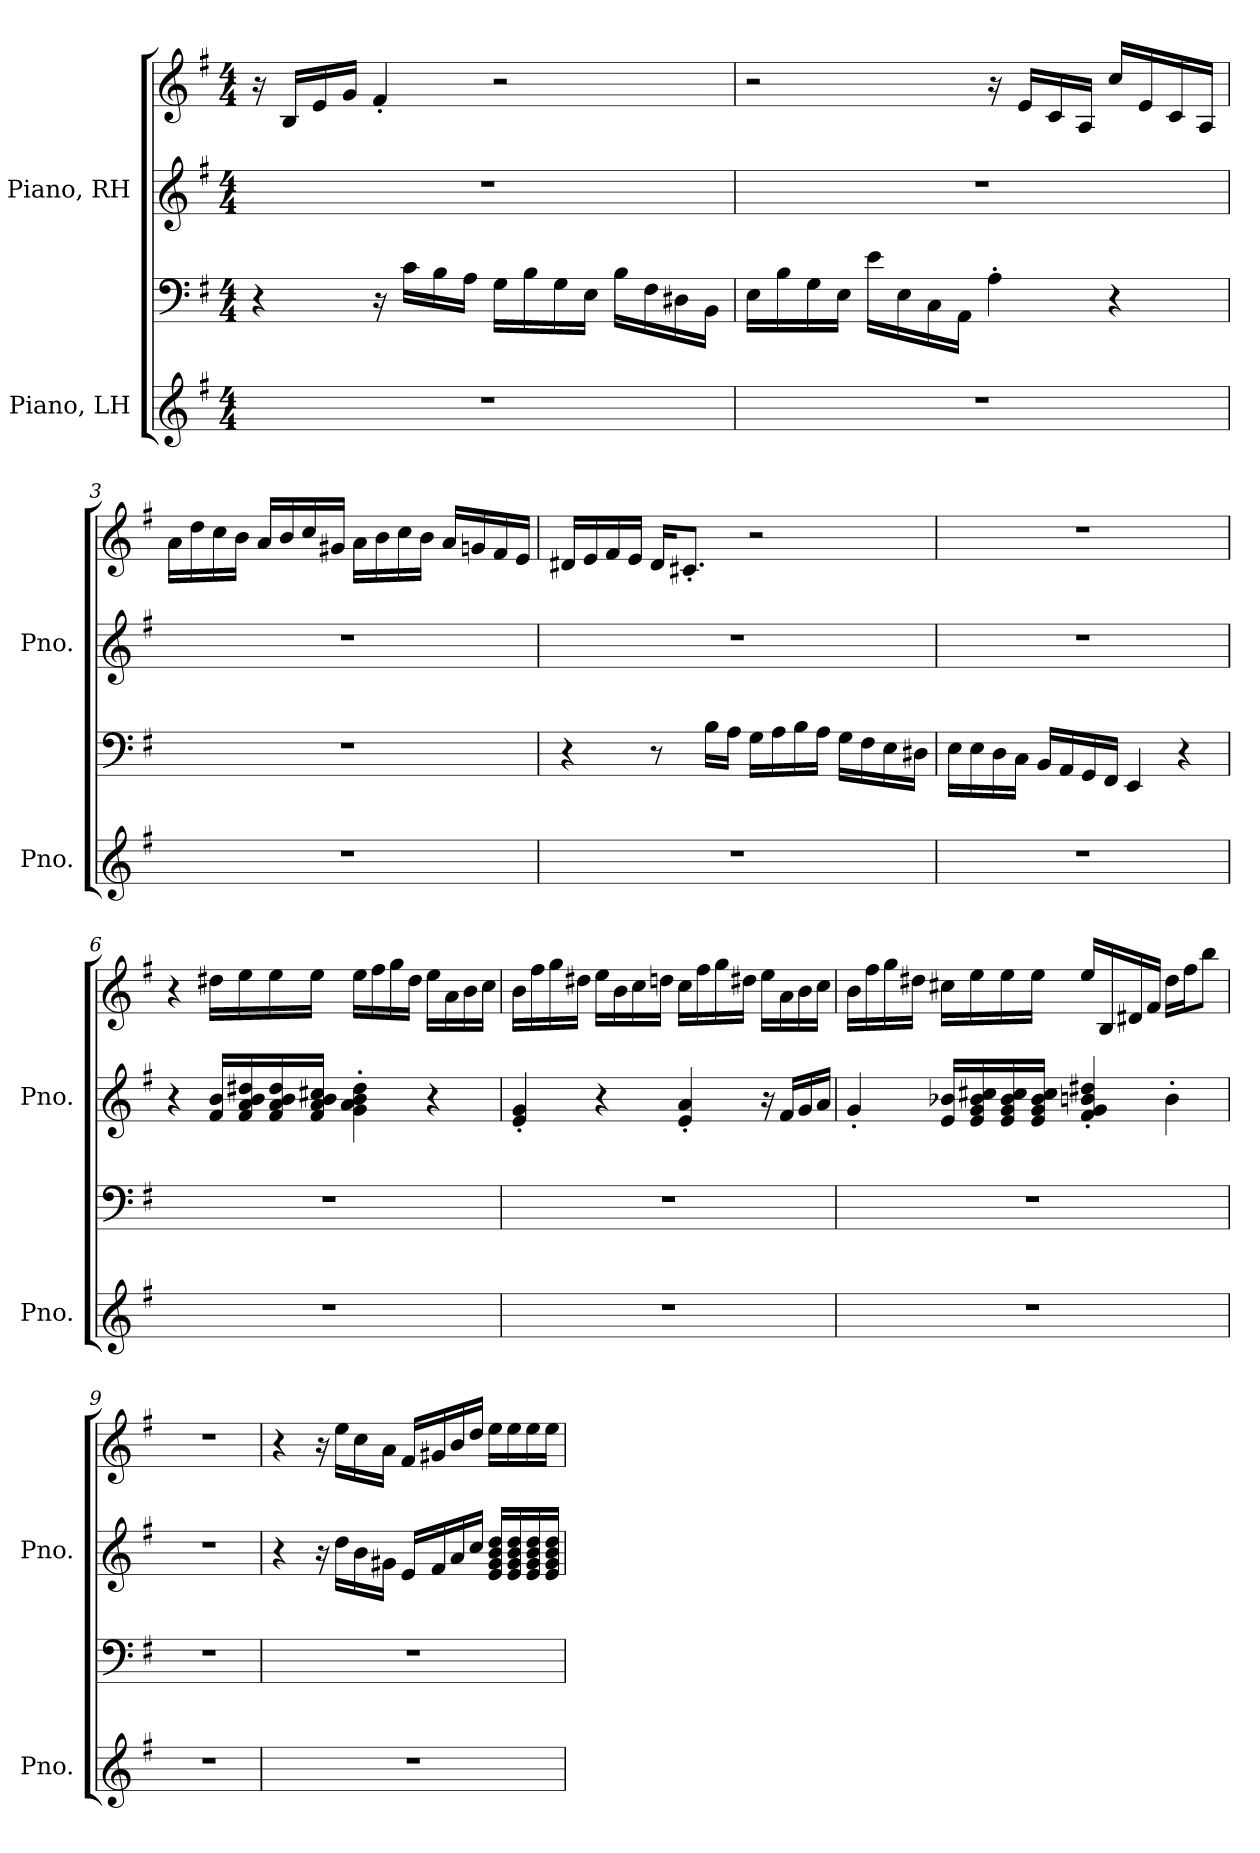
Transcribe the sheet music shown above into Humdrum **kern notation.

**kern	**kern	**kern	**kern
*part2	*part2	*part1	*part1
*staff4	*staff3	*staff2	*staff1
*I"Piano, LH	*	*I"Piano, RH	*
*I'Pno.	*	*I'Pno.	*
*clefG2	*clefF4	*clefG2	*clefG2
*k[f#]	*k[f#]	*k[f#]	*k[f#]
*M4/4	*M4/4	*M4/4	*M4/4
*MM90	*MM90	*MM90	*MM90
=1	=1	=1	=1
1r	4r	1r	16r
.	.	.	16B/LL
.	.	.	16e/
.	.	.	16g/JJ
.	16r	.	4f#'/
.	16c\LL	.	.
.	16B\	.	.
.	16A\JJ	.	.
.	16G\LL	.	2r
.	16B\	.	.
.	16G\	.	.
.	16E\JJ	.	.
.	16B\LL	.	.
.	16F#\	.	.
.	16D#X\	.	.
.	16BB\JJ	.	.
=2	=2	=2	=2
1r	16E\LL	1r	2r
.	16B\	.	.
.	16G\	.	.
.	16E\JJ	.	.
.	16e\LL	.	.
.	16E\	.	.
.	16C\	.	.
.	16AA\JJ	.	.
.	4A'\	.	16r
.	.	.	16e/LL
.	.	.	16c/
.	.	.	16A/JJ
.	4r	.	16cc/LL
.	.	.	16e/
.	.	.	16c/
.	.	.	16A/JJ
!!LO:LB:g=z
=3	=3	=3	=3
1r	1r	1r	16a\LL
.	.	.	16dd\
.	.	.	16cc\
.	.	.	16b\JJ
.	.	.	16a/LL
.	.	.	16b/
.	.	.	16cc/
.	.	.	16g#X/JJ
.	.	.	16a\LL
.	.	.	16b\
.	.	.	16cc\
.	.	.	16b\JJ
.	.	.	16a/LL
.	.	.	16gn/
.	.	.	16f#/
.	.	.	16e/JJ
=4	=4	=4	=4
1r	4r	1r	16d#X/LL
.	.	.	16e/
.	.	.	16f#/
.	.	.	16e/JJ
.	8r	.	16d#/KL
.	.	.	8.c#X'/J
.	16B\LL	.	.
.	16A\JJ	.	.
.	16G\LL	.	2r
.	16A\	.	.
.	16B\	.	.
.	16A\JJ	.	.
.	16G\LL	.	.
.	16F#\	.	.
.	16E\	.	.
.	16D#X\JJ	.	.
=5	=5	=5	=5
1r	16E\LL	1r	1r
.	16E\	.	.
.	16D\	.	.
.	16C\JJ	.	.
.	16BB/LL	.	.
.	16AA/	.	.
.	16GG/	.	.
.	16FF#/JJ	.	.
.	4EE/	.	.
.	4r	.	.
!!LO:LB:g=z
=6	=6	=6	=6
1r	1r	4r	4r
.	.	16f#/ 16b/LL	16dd#X\LL
.	.	16f#/ 16a/ 16b/ 16dd#X/	16ee\
.	.	16f#/ 16a/ 16b/ 16dd#/	16ee\
.	.	16f#/ 16a/ 16b/ 16cc#X/JJ	16ee\JJ
.	.	4g\' 4a\' 4b\' 4dd#\'	16ee\LL
.	.	.	16ff#\
.	.	.	16gg\
.	.	.	16dd#\JJ
.	.	4r	16ee\LL
.	.	.	16a\
.	.	.	16b\
.	.	.	16cc\JJ
=7	=7	=7	=7
1r	1r	4e/' 4g/'	16b\LL
.	.	.	16ff#\
.	.	.	16gg\
.	.	.	16dd#X\JJ
.	.	4r	16ee\LL
.	.	.	16b\
.	.	.	16cc\
.	.	.	16ddn\JJ
.	.	4e/' 4a/'	16cc\LL
.	.	.	16ff#\
.	.	.	16gg\
.	.	.	16dd#X\JJ
.	.	16r	16ee\LL
.	.	16f#/LL	16a\
.	.	16g/	16b\
.	.	16a/JJ	16cc\JJ
!!LO:PB:g=z
=8	=8	=8	=8
1r	1r	4g'/	16b\LL
.	.	.	16ff#\
.	.	.	16gg\
.	.	.	16dd#X\JJ
.	.	16e/ 16b-X/LL	16cc#X\LL
.	.	16e/ 16g/ 16b-/ 16cc#X/	16ee\
.	.	16e/ 16g/ 16b-/ 16cc#/	16ee\
.	.	16e/ 16g/ 16b-/ 16cc#/JJ	16ee\JJ
.	.	4f#/' 4g/' 4bn/' 4dd#X/'	16ee/LL
.	.	.	16B/
.	.	.	16d#X/
.	.	.	16f#/JJ
.	.	4b'\	16dd#\LL
.	.	.	16ff#\J
.	.	.	8bb\J
=9	=9	=9	=9
1r	1r	1r	1r
=10	=10	=10	=10
1r	1r	4r	4r
.	.	16r	16r
.	.	16dd\LL	16ee\LL
.	.	16b\	16cc\
.	.	16g#X\JJ	16a\JJ
.	.	16e/LL	16f#/LL
.	.	16f#/	16g#X/
.	.	16a/	16b/
.	.	16cc/JJ	16dd/JJ
.	.	16e/ 16g#/ 16b/ 16dd/LL	16ee\LL
.	.	16e/ 16g#/ 16b/ 16dd/	16ee\
.	.	16e/ 16g#/ 16b/ 16dd/	16ee\
.	.	16e/ 16g#/ 16b/ 16dd/JJ	16ee\JJ
=	=	=	=
*-	*-	*-	*-
